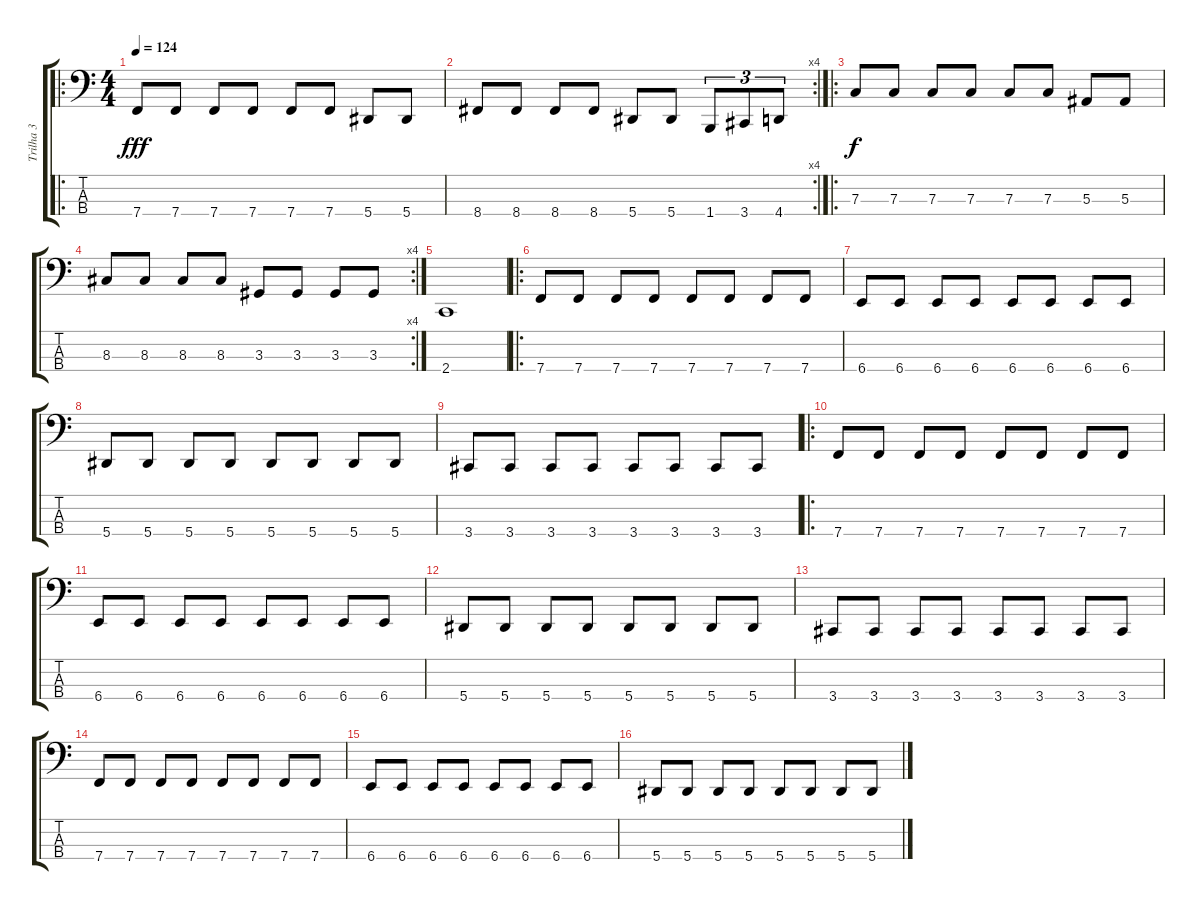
\track ("Trilha 3" "Trilha 3") {instrument electricbassfinger}
\staff {score tabs}
\tuning (Eb2 Bb1 F1 Bb0) {hide}
\ro
\ts (4 4)
\tempo 124
\clef f4
\ks c
7.4.8{dy fff} 7.4.8 7.4.8 7.4.8 7.4.8 7.4.8 5.4.8 5.4.8 |
\rc 4
8.4.8 8.4.8 8.4.8 8.4.8 5.4.8 5.4.8 1.4.8{tu (3 2)} 3.4.8{tu (3 2)} 4.4.8{tu (3 2)} |
\ro
7.3.8{dy f} 7.3.8 7.3.8 7.3.8 7.3.8 7.3.8 5.3.8 5.3.8 |
\rc 4
8.3.8 8.3.8 8.3.8 8.3.8 3.3.8 3.3.8 3.3.8 3.3.8 |
2.4.1 |
\ro
7.4.8 7.4.8 7.4.8 7.4.8 7.4.8 7.4.8 7.4.8 7.4.8 |
6.4.8 6.4.8 6.4.8 6.4.8 6.4.8 6.4.8 6.4.8 6.4.8 |
5.4.8 5.4.8 5.4.8 5.4.8 5.4.8 5.4.8 5.4.8 5.4.8 |
3.4.8 3.4.8 3.4.8 3.4.8 3.4.8 3.4.8 3.4.8 3.4.8 |
\ro
7.4.8 7.4.8 7.4.8 7.4.8 7.4.8 7.4.8 7.4.8 7.4.8 |
6.4.8 6.4.8 6.4.8 6.4.8 6.4.8 6.4.8 6.4.8 6.4.8 |
5.4.8 5.4.8 5.4.8 5.4.8 5.4.8 5.4.8 5.4.8 5.4.8 |
3.4.8 3.4.8 3.4.8 3.4.8 3.4.8 3.4.8 3.4.8 3.4.8 |
7.4.8 7.4.8 7.4.8 7.4.8 7.4.8 7.4.8 7.4.8 7.4.8 |
6.4.8 6.4.8 6.4.8 6.4.8 6.4.8 6.4.8 6.4.8 6.4.8 |
5.4.8 5.4.8 5.4.8 5.4.8 5.4.8 5.4.8 5.4.8 5.4.8
